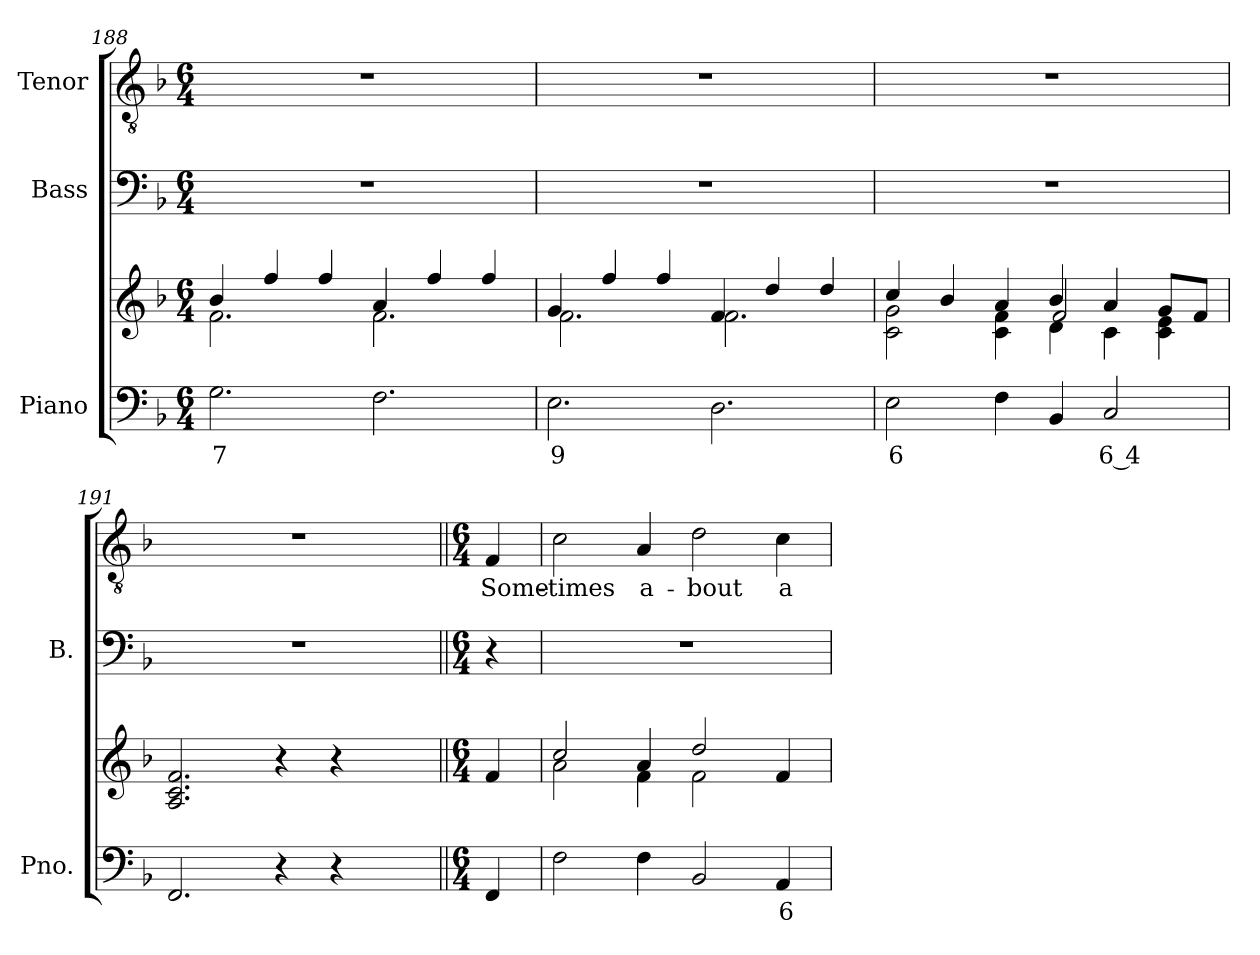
**kern	**text	**kern	**kern	**kern	**text
*part3	*part3	*part3	*part2	*part1	*part1
*staff4	*staff4	*staff3	*staff2	*staff1	*staff1
*I"Piano	*	*	*I"Bass	*I"Tenor	*
*I'Pno.	*	*	*I'B.	*	*
*clefF4	*	*clefG2	*clefF4	*clefGv2	*
*	*	*	*	*ITrd7c12	*
*k[b-]	*	*k[b-]	*k[b-]	*k[b-]	*
*F:	*	*F:	*F:	*F:	*
*M6/4	*	*M6/4	*M6/4	*M6/4	*
=188	=188	=188	=188	=188	=188
!	!LO:LY:b:color=#000000	!	!LO:N:vis=1	!LO:N:vis=1	!
*	*	*^	*	*	*
2.Gi\	7	4b-i/	2.fi\	1.r	1.r	.
.	.	4ffi/	.	.	.	.
.	.	4ffi/	.	.	.	.
2.Fi\	.	4ai/	2.fi\	.	.	.
.	.	4ffi/	.	.	.	.
.	.	4ffi/	.	.	.	.
=189	=189	=189	=189	=189	=189	=189
!	!LO:LY:b:color=#000000	!	!	!LO:N:vis=1	!LO:N:vis=1	!
2.Ei\	9	4gi/	2.fi\	1.r	1.r	.
.	.	4ffi/	.	.	.	.
.	.	4ffi/	.	.	.	.
2.Di\	.	4fi/	2.fi\	.	.	.
.	.	4ddi/	.	.	.	.
.	.	4ddi/	.	.	.	.
*	*	*v	*v	*	*	*
=190	=190	=190	=190	=190	=190
!	!LO:LY:b:color=#000000	!	!LO:N:vis=1	!LO:N:vis=1	!
*	*	*^	*	*	*
*	*	*	*^	*	*	*
2Ei\	6	4cci/	2ci\ 2gi	2.ryy	1.r	1.r	.
.	.	4b-i/	.	.	.	.	.
4Fi\	.	4ai/	4ci\ 4fi	.	.	.	.
4BB-i/	.	4b-i/	4di\	2fi/	.	.	.
!	!LO:LY:b:color=#000000	!	!	!	!	!	!
2Ci/	6 4	4ai/	4ci\	.	.	.	.
.	.	8gi/L	4ci\ 4ei	4ryy	.	.	.
.	.	8fi/J	.	.	.	.	.
*	*	*v	*v	*v	*	*	*
=191	=191	=191	=191	=191	=191
!	!	!	!LO:N:vis=1	!LO:N:vis=1	!
2.FFi/	.	2.Ai/ 2.ci 2.fi	1.r	1.r	.
4r	.	4r	.	.	.
4r	.	4r	.	.	.
4ryy	.	4ryy	.	.	.
!!LO:LB:g=z
=191||	=191||	=191||	=191||	=191||	=191||
*M6/4	*	*M6/4	*M6/4	*M6/4	*
!	!	!	!	!	!LO:LY:b:color=#000000
4FFi/	.	4fi/	4r	4FFi/	Some-
=192	=192	=192	=192	=192	=192
*	*	*^	*	*	*
!	!	!	!	!LO:N:vis=1	!	!
!	!	!	!	!	!	!LO:LY:b:color=#000000
2Fi\	.	2cci/	2ai\	1.r	2Ci\	-times
!	!	!	!	!	!	!LO:LY:b:color=#000000
4Fi\	.	4ai/	4fi\	.	4AAi/	a-
!	!	!	!	!	!	!LO:LY:b:color=#000000
2BB-i/	.	2ddi/	2fi\	.	2Di\	-bout
!	!LO:LY:b:color=#000000	!	!	!	!	!
!	!	!	!	!	!	!LO:LY:b:color=#000000
4AAi/	6	4fi/	4ryy	.	4Ci\	a
*	*	*v	*v	*	*	*
=	=	=	=	=	=
*-	*-	*-	*-	*-	*-
